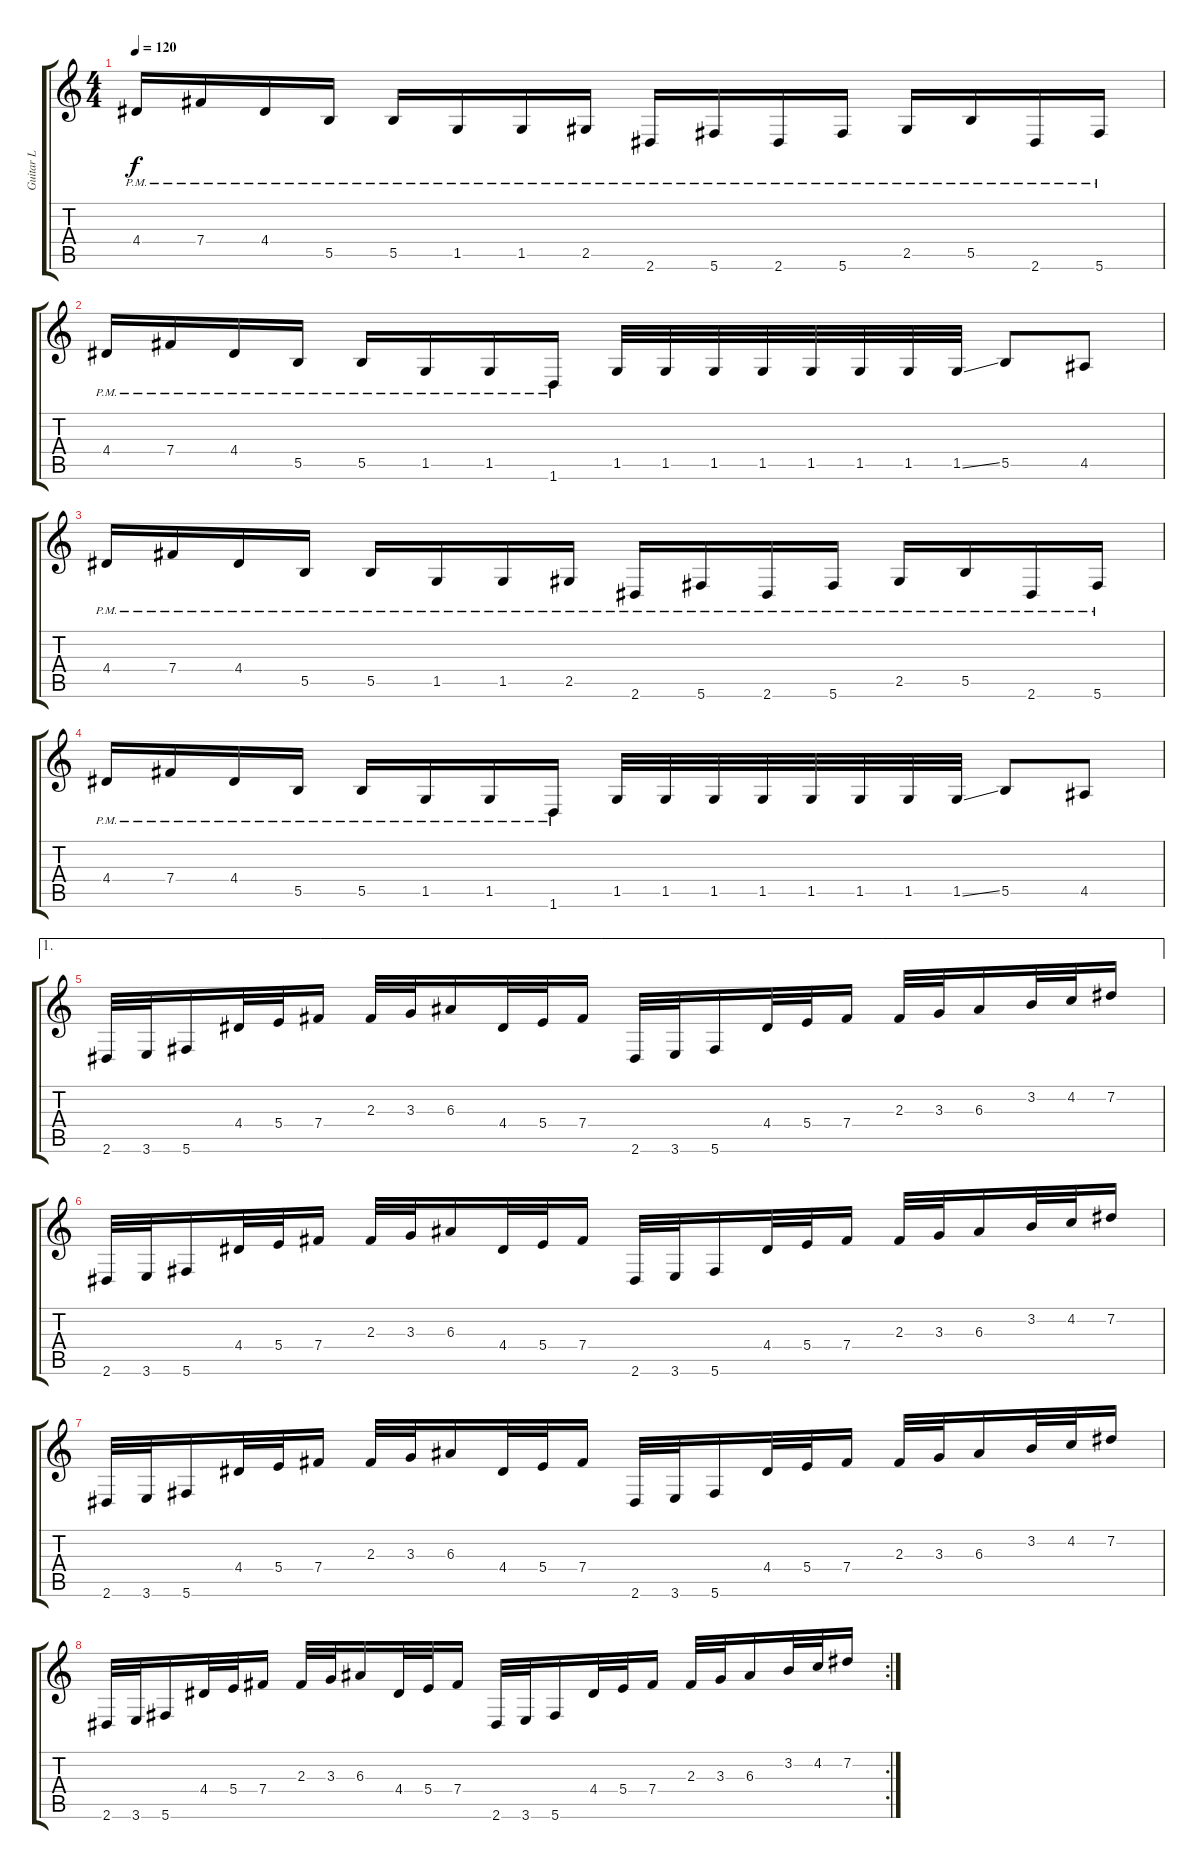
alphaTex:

\track ("Guitar L" "Guitar L") {instrument distortionguitar}
\staff {score tabs}
\tuning (Db4 Ab3 E3 B2 Gb2 Db2) {hide}
\ts (4 4)
\tempo 120
\clef g2
\ks c
4.4{pm}.16{dy f} 7.4{pm}.16 4.4{pm}.16 5.5{pm}.16 5.5{pm}.16 1.5{pm}.16 1.5{pm}.16 2.5{pm}.16 2.6{pm}.16 5.6{pm}.16 2.6{pm}.16 5.6{pm}.16 2.5{pm}.16 5.5{pm}.16 2.6{pm}.16 5.6{pm}.16 |
4.4{pm}.16 7.4{pm}.16 4.4{pm}.16 5.5{pm}.16 5.5{pm}.16 1.5{pm}.16 1.5{pm}.16 1.6{pm}.16 1.5.32 1.5.32 1.5.32 1.5.32 1.5.32 1.5.32 1.5.32 1.5{ss}.32 5.5.8 4.5.8 |
4.4{pm}.16 7.4{pm}.16 4.4{pm}.16 5.5{pm}.16 5.5{pm}.16 1.5{pm}.16 1.5{pm}.16 2.5{pm}.16 2.6{pm}.16 5.6{pm}.16 2.6{pm}.16 5.6{pm}.16 2.5{pm}.16 5.5{pm}.16 2.6{pm}.16 5.6{pm}.16 |
4.4{pm}.16 7.4{pm}.16 4.4{pm}.16 5.5{pm}.16 5.5{pm}.16 1.5{pm}.16 1.5{pm}.16 1.6{pm}.16 1.5.32 1.5.32 1.5.32 1.5.32 1.5.32 1.5.32 1.5.32 1.5{ss}.32 5.5.8 4.5.8 |
\ae 1
2.6.32 3.6.32 5.6.16 4.4.32 5.4.32 7.4.16 2.3.32 3.3.32 6.3.16 4.4.32 5.4.32 7.4.16 2.6.32 3.6.32 5.6.16 4.4.32 5.4.32 7.4.16 2.3.32 3.3.32 6.3.16 3.2.32 4.2.32 7.2.16 |
2.6.32 3.6.32 5.6.16 4.4.32 5.4.32 7.4.16 2.3.32 3.3.32 6.3.16 4.4.32 5.4.32 7.4.16 2.6.32 3.6.32 5.6.16 4.4.32 5.4.32 7.4.16 2.3.32 3.3.32 6.3.16 3.2.32 4.2.32 7.2.16 |
2.6.32 3.6.32 5.6.16 4.4.32 5.4.32 7.4.16 2.3.32 3.3.32 6.3.16 4.4.32 5.4.32 7.4.16 2.6.32 3.6.32 5.6.16 4.4.32 5.4.32 7.4.16 2.3.32 3.3.32 6.3.16 3.2.32 4.2.32 7.2.16 |
\rc 2
2.6.32 3.6.32 5.6.16 4.4.32 5.4.32 7.4.16 2.3.32 3.3.32 6.3.16 4.4.32 5.4.32 7.4.16 2.6.32 3.6.32 5.6.16 4.4.32 5.4.32 7.4.16 2.3.32 3.3.32 6.3.16 3.2.32 4.2.32 7.2.16
